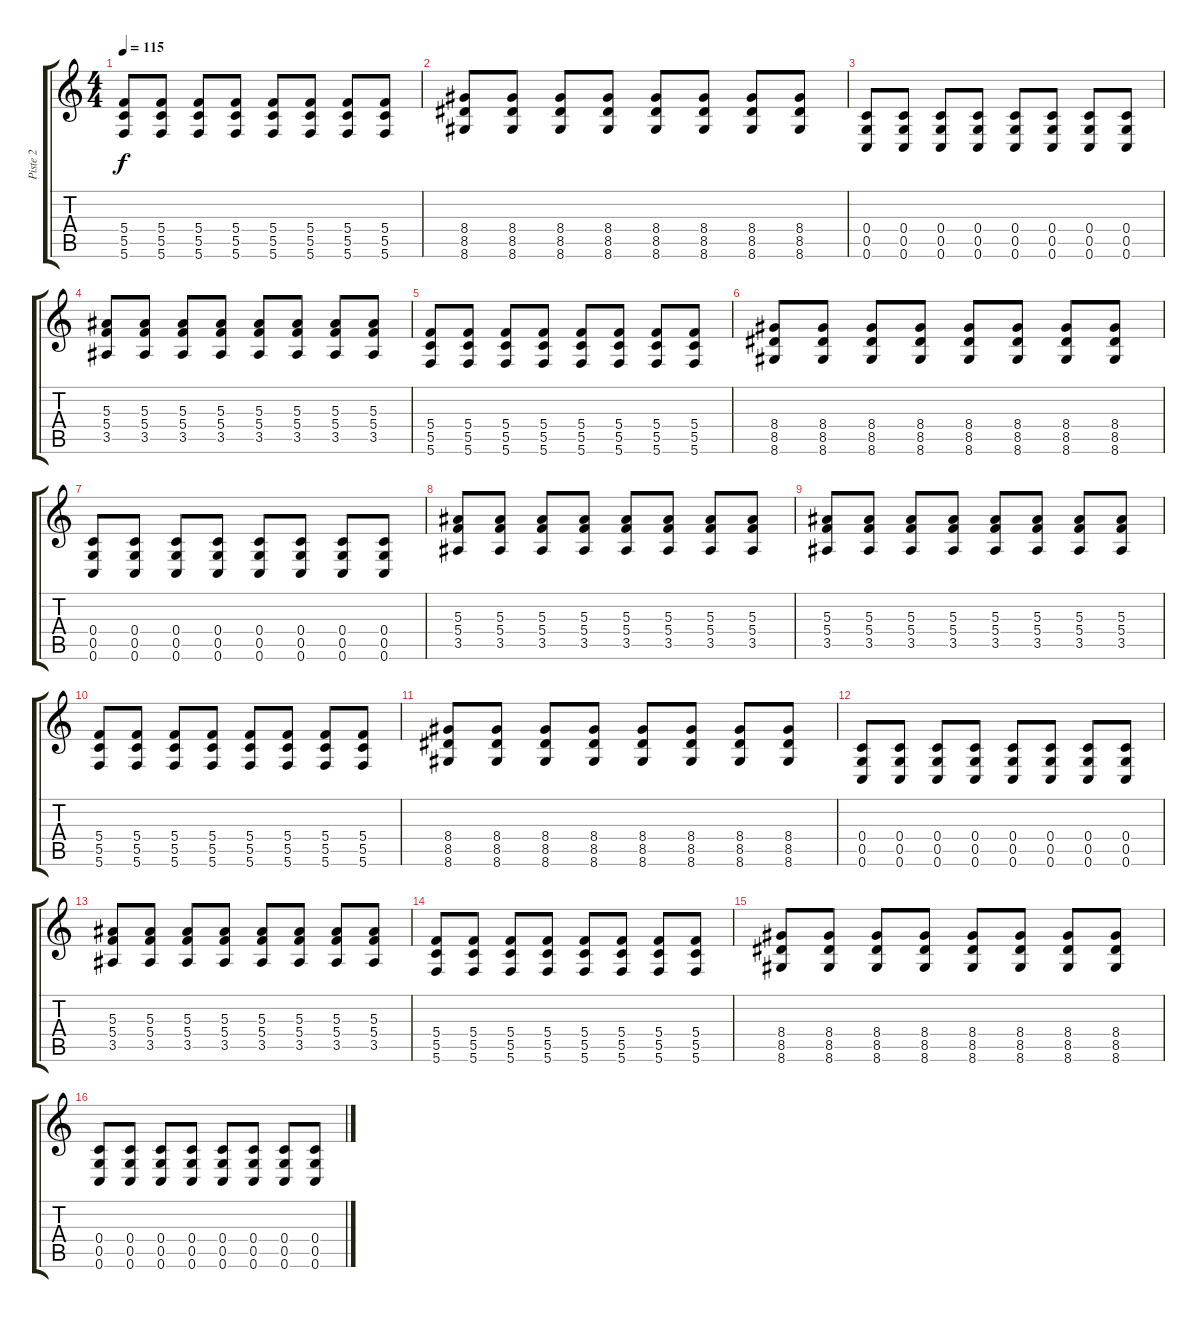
\track ("Piste 2" "Piste 2") {instrument distortionguitar}
\staff {score tabs}
\tuning (D4 A3 F3 C3 G2 C2) {hide}
\ts (4 4)
\tempo 115
\clef g2
\ks c
(5.4 5.5 5.6).8{dy f} (5.4 5.5 5.6).8 (5.4 5.5 5.6).8 (5.4 5.5 5.6).8 (5.4 5.5 5.6).8 (5.4 5.5 5.6).8 (5.4 5.5 5.6).8 (5.4 5.5 5.6).8 |
(8.4 8.5 8.6).8 (8.4 8.5 8.6).8 (8.4 8.5 8.6).8 (8.4 8.5 8.6).8 (8.4 8.5 8.6).8 (8.4 8.5 8.6).8 (8.4 8.5 8.6).8 (8.4 8.5 8.6).8 |
(0.4 0.5 0.6).8 (0.4 0.5 0.6).8 (0.4 0.5 0.6).8 (0.4 0.5 0.6).8 (0.4 0.5 0.6).8 (0.4 0.5 0.6).8 (0.4 0.5 0.6).8 (0.4 0.5 0.6).8 |
(5.3 5.4 3.5).8 (5.3 5.4 3.5).8 (5.3 5.4 3.5).8 (5.3 5.4 3.5).8 (5.3 5.4 3.5).8 (5.3 5.4 3.5).8 (5.3 5.4 3.5).8 (5.3 5.4 3.5).8 |
(5.4 5.5 5.6).8 (5.4 5.5 5.6).8 (5.4 5.5 5.6).8 (5.4 5.5 5.6).8 (5.4 5.5 5.6).8 (5.4 5.5 5.6).8 (5.4 5.5 5.6).8 (5.4 5.5 5.6).8 |
(8.4 8.5 8.6).8 (8.4 8.5 8.6).8 (8.4 8.5 8.6).8 (8.4 8.5 8.6).8 (8.4 8.5 8.6).8 (8.4 8.5 8.6).8 (8.4 8.5 8.6).8 (8.4 8.5 8.6).8 |
(0.4 0.5 0.6).8 (0.4 0.5 0.6).8 (0.4 0.5 0.6).8 (0.4 0.5 0.6).8 (0.4 0.5 0.6).8 (0.4 0.5 0.6).8 (0.4 0.5 0.6).8 (0.4 0.5 0.6).8 |
(5.3 5.4 3.5).8 (5.3 5.4 3.5).8 (5.3 5.4 3.5).8 (5.3 5.4 3.5).8 (5.3 5.4 3.5).8 (5.3 5.4 3.5).8 (5.3 5.4 3.5).8 (5.3 5.4 3.5).8 |
(5.3 5.4 3.5).8 (5.3 5.4 3.5).8 (5.3 5.4 3.5).8 (5.3 5.4 3.5).8 (5.3 5.4 3.5).8 (5.3 5.4 3.5).8 (5.3 5.4 3.5).8 (5.3 5.4 3.5).8 |
(5.4 5.5 5.6).8 (5.4 5.5 5.6).8 (5.4 5.5 5.6).8 (5.4 5.5 5.6).8 (5.4 5.5 5.6).8 (5.4 5.5 5.6).8 (5.4 5.5 5.6).8 (5.4 5.5 5.6).8 |
(8.4 8.5 8.6).8 (8.4 8.5 8.6).8 (8.4 8.5 8.6).8 (8.4 8.5 8.6).8 (8.4 8.5 8.6).8 (8.4 8.5 8.6).8 (8.4 8.5 8.6).8 (8.4 8.5 8.6).8 |
(0.4 0.5 0.6).8 (0.4 0.5 0.6).8 (0.4 0.5 0.6).8 (0.4 0.5 0.6).8 (0.4 0.5 0.6).8 (0.4 0.5 0.6).8 (0.4 0.5 0.6).8 (0.4 0.5 0.6).8 |
(5.3 5.4 3.5).8 (5.3 5.4 3.5).8 (5.3 5.4 3.5).8 (5.3 5.4 3.5).8 (5.3 5.4 3.5).8 (5.3 5.4 3.5).8 (5.3 5.4 3.5).8 (5.3 5.4 3.5).8 |
(5.4 5.5 5.6).8 (5.4 5.5 5.6).8 (5.4 5.5 5.6).8 (5.4 5.5 5.6).8 (5.4 5.5 5.6).8 (5.4 5.5 5.6).8 (5.4 5.5 5.6).8 (5.4 5.5 5.6).8 |
(8.4 8.5 8.6).8 (8.4 8.5 8.6).8 (8.4 8.5 8.6).8 (8.4 8.5 8.6).8 (8.4 8.5 8.6).8 (8.4 8.5 8.6).8 (8.4 8.5 8.6).8 (8.4 8.5 8.6).8 |
(0.4 0.5 0.6).8 (0.4 0.5 0.6).8 (0.4 0.5 0.6).8 (0.4 0.5 0.6).8 (0.4 0.5 0.6).8 (0.4 0.5 0.6).8 (0.4 0.5 0.6).8 (0.4 0.5 0.6).8
